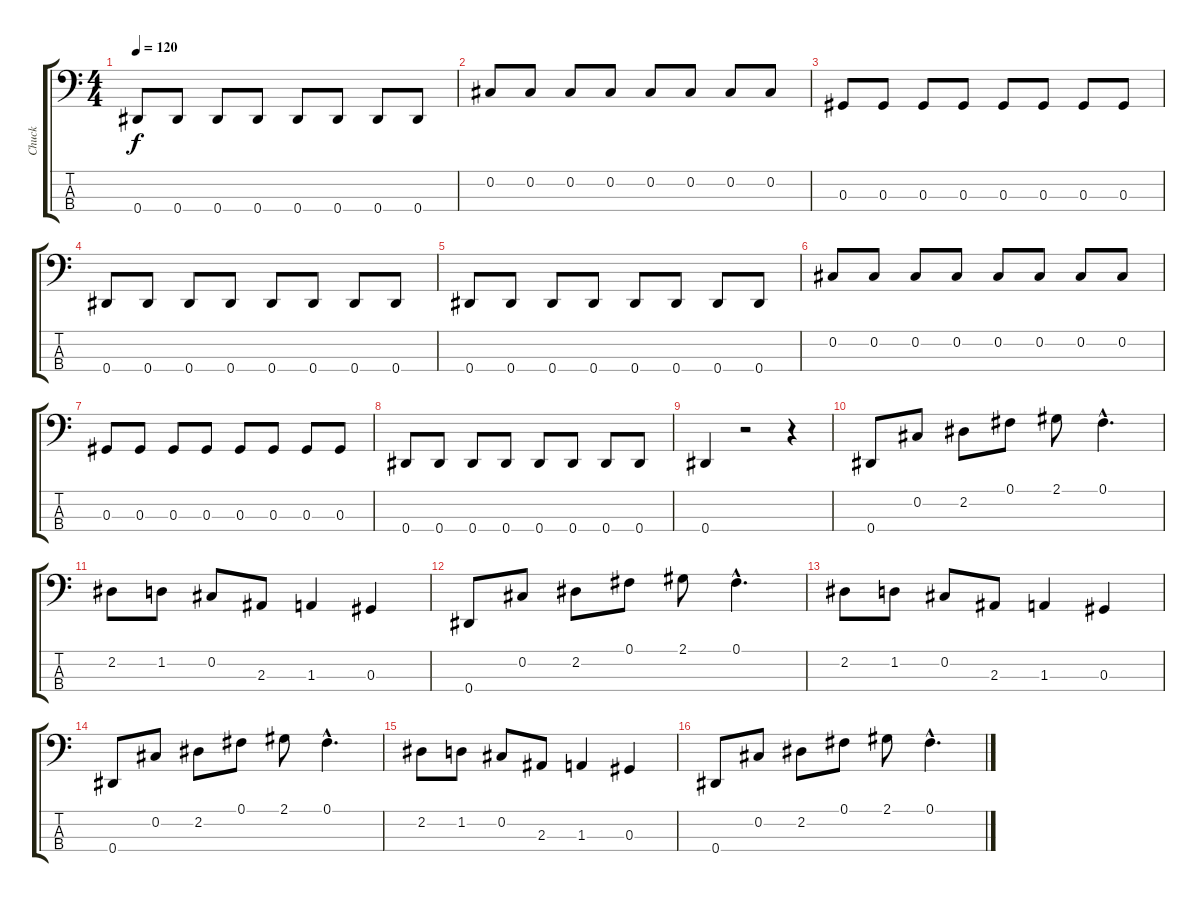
\track ("Chuck" "Chuck") {instrument electricbasspick}
\staff {score tabs}
\tuning (Gb2 Db2 Ab1 Eb1) {hide}
\ts (4 4)
\tempo 120
\clef f4
\ks c
0.4.8{dy f instrument electricbasspick} 0.4.8 0.4.8 0.4.8 0.4.8 0.4.8 0.4.8 0.4.8 |
0.2.8 0.2.8 0.2.8 0.2.8 0.2.8 0.2.8 0.2.8 0.2.8 |
0.3.8 0.3.8 0.3.8 0.3.8 0.3.8 0.3.8 0.3.8 0.3.8 |
0.4.8 0.4.8 0.4.8 0.4.8 0.4.8 0.4.8 0.4.8 0.4.8 |
0.4.8 0.4.8 0.4.8 0.4.8 0.4.8 0.4.8 0.4.8 0.4.8 |
0.2.8 0.2.8 0.2.8 0.2.8 0.2.8 0.2.8 0.2.8 0.2.8 |
0.3.8 0.3.8 0.3.8 0.3.8 0.3.8 0.3.8 0.3.8 0.3.8 |
0.4.8 0.4.8 0.4.8 0.4.8 0.4.8 0.4.8 0.4.8 0.4.8 |
0.4.4 r.2 r.4 |
0.4.8 0.2.8 2.2.8 0.1.8 2.1.8 0.1{hac}.4{d} |
2.2.8 1.2.8 0.2.8 2.3.8 1.3.4 0.3.4 |
0.4.8 0.2.8 2.2.8 0.1.8 2.1.8 0.1{hac}.4{d} |
2.2.8 1.2.8 0.2.8 2.3.8 1.3.4 0.3.4 |
0.4.8 0.2.8 2.2.8 0.1.8 2.1.8 0.1{hac}.4{d} |
2.2.8 1.2.8 0.2.8 2.3.8 1.3.4 0.3.4 |
0.4.8 0.2.8 2.2.8 0.1.8 2.1.8 0.1{hac}.4{d}
